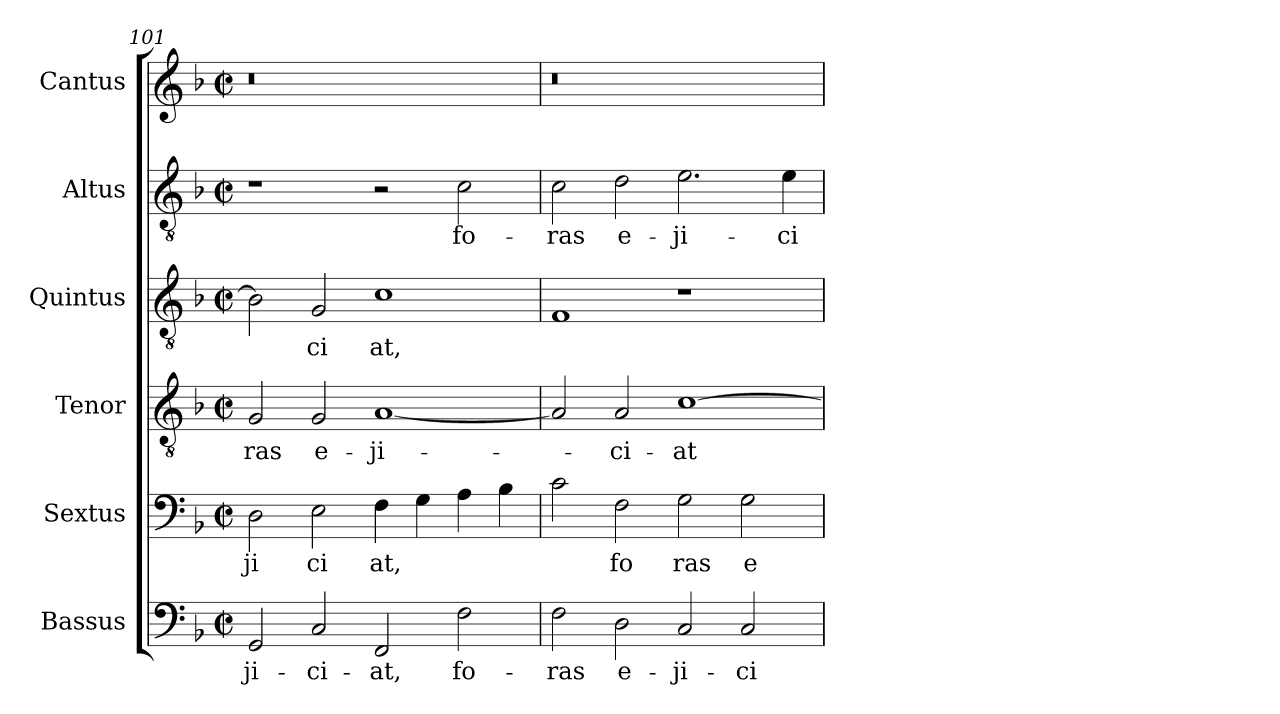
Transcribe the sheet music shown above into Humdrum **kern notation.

**kern	**text	**kern	**text	**kern	**text	**kern	**text	**kern	**text	**kern
*part6	*part6	*part5	*part5	*part4	*part4	*part3	*part3	*part2	*part2	*part1
*staff6	*staff6	*staff5	*staff5	*staff4	*staff4	*staff3	*staff3	*staff2	*staff2	*staff1
*I"Bassus	*	*I"Sextus	*	*I"Tenor	*	*I"Quintus	*	*I"Altus	*	*I"Cantus
*clefF4	*	*clefF4	*	*clefGv2	*	*clefGv2	*	*clefGv2	*	*clefG2
*k[b-]	*	*k[b-]	*	*k[b-]	*	*k[b-]	*	*k[b-]	*	*k[b-]
*F:	*	*F:	*	*F:	*	*F:	*	*F:	*	*F:
*M2/2	*	*M2/2	*	*M2/2	*	*M2/2	*	*M2/2	*	*M2/2
*met(c|)	*	*met(c|)	*	*met(c|)	*	*met(c|)	*	*met(c|)	*	*met(c|)
=101	=101	=101	=101	=101	=101	=101	=101	=101	=101	=101
!	!LO:LY:b:cj	!	!LO:LY:b:cj	!	!LO:LY:b:cj	!	!	!	!	!
2GG/	-ji-	2D\	ji	2G/	-ras	2B-\]	.	1r	.	0r
!	!LO:LY:b:cj	!	!LO:LY:b:cj	!	!LO:LY:b:cj	!	!LO:LY:b:cj	!	!	!
2C/	-ci-	2E\	ci	2G/	e-	2G/	ci	.	.	.
!	!LO:LY:b:cj	!	!LO:LY:b	!	!LO:LY:b:cj	!	!LO:LY:b:cj	!	!	!
2FF/	-at,	4F\	at,	[<1A	-ji-	1c	at,	2r	.	.
.	.	4G\	.	.	.	.	.	.	.	.
!	!LO:LY:b:cj	!	!	!	!	!	!	!	!LO:LY:b:cj	!
2F\	fo-	4A\	.	.	.	.	.	2c\	fo-	.
.	.	4B-\	.	.	.	.	.	.	.	.
=102	=102	=102	=102	=102	=102	=102	=102	=102	=102	=102
!	!LO:LY:b:cj	!	!	!	!	!	!	!	!LO:LY:b:cj	!
2F\	-ras	2c\	.	2A/]	.	1F	.	2c\	-ras	0r
!	!LO:LY:b:cj	!	!LO:LY:b:cj	!	!LO:LY:b:cj	!	!	!	!LO:LY:b:cj	!
2D\	e-	2F\	fo	2A/	-ci-	.	.	2d\	e-	.
!	!LO:LY:b:cj	!	!LO:LY:b:cj	!	!LO:LY:b:cj	!	!	!	!LO:LY:b:cj	!
2C/	-ji-	2G\	ras	[>1c	-at	1r	.	2.e\	-ji-	.
!	!LO:LY:b:cj	!	!LO:LY:b:cj	!	!	!	!	!	!	!
2C/	-ci-	2G\	e	.	.	.	.	.	.	.
!	!	!	!	!	!	!	!	!	!LO:LY:b:cj	!
.	.	.	.	.	.	.	.	4e\	-ci-	.
=	=	=	=	=	=	=	=	=	=	=
*-	*-	*-	*-	*-	*-	*-	*-	*-	*-	*-
